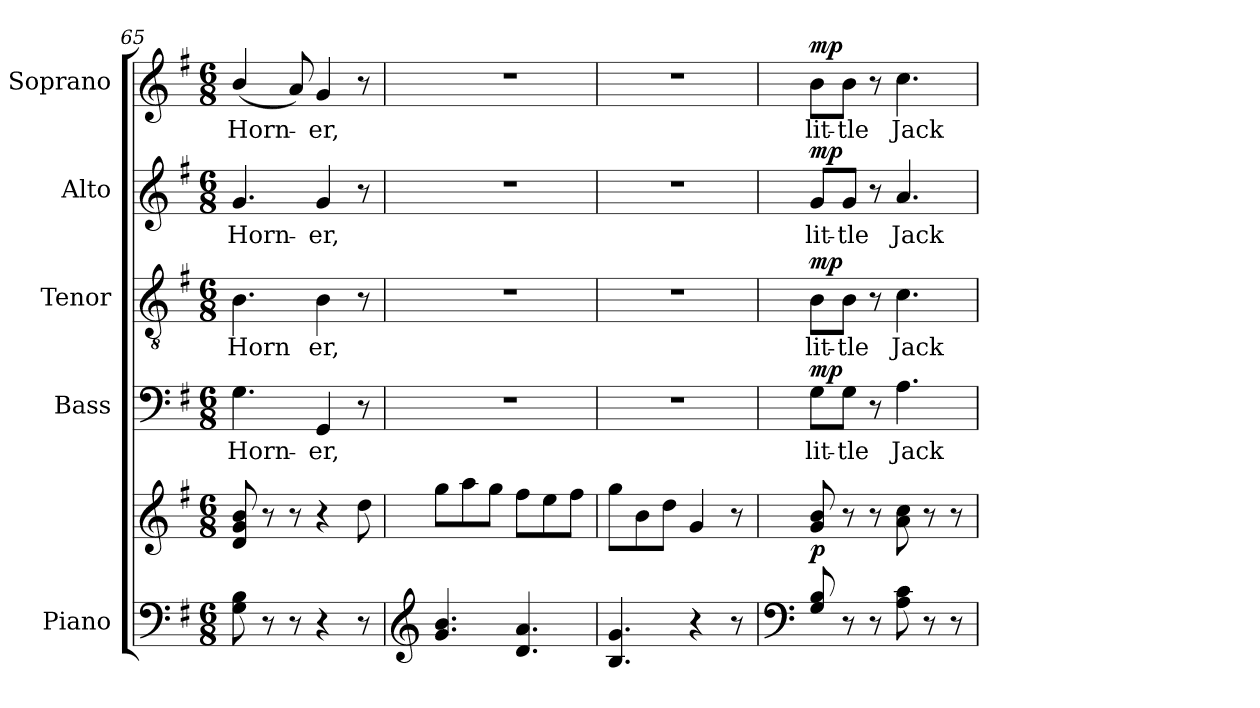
**kern	**kern	**dynam	**kern	**text	**dynam	**kern	**text	**dynam	**kern	**text	**dynam	**kern	**text	**dynam
*part5	*part5	*part5	*part4	*part4	*part4	*part3	*part3	*part3	*part2	*part2	*part2	*part1	*part1	*part1
*staff6	*staff5	*staff5/6	*staff4	*staff4	*staff4	*staff3	*staff3	*staff3	*staff2	*staff2	*staff2	*staff1	*staff1	*staff1
*I"Piano	*	*	*I"Bass	*	*	*I"Tenor	*	*	*I"Alto	*	*	*I"Soprano	*	*
*I'Pno.	*	*	*I'B.	*	*	*I'T.	*	*	*I'A.	*	*	*I'S.	*	*
*clefF4	*clefG2	*	*clefF4	*	*	*clefGv2	*	*	*clefG2	*	*	*clefG2	*	*
*	*	*	*	*	*	*ITrd7c12	*	*	*	*	*	*	*	*
*k[f#]	*k[f#]	*	*k[f#]	*	*	*k[f#]	*	*	*k[f#]	*	*	*k[f#]	*	*
*G:	*G:	*	*G:	*	*	*G:	*	*	*G:	*	*	*G:	*	*
*M6/8	*M6/8	*	*M6/8	*	*	*M6/8	*	*	*M6/8	*	*	*M6/8	*	*
=65	=65	=65	=65	=65	=65	=65	=65	=65	=65	=65	=65	=65	=65	=65
!	!	!	!	!LO:LY:b:color=#000000	!	!	!	!	!	!	!	!	!	!
!	!	!	!	!	!	!	!LO:LY:b:color=#000000	!	!	!	!	!	!	!
!	!	!	!	!	!	!	!	!	!	!LO:LY:b:color=#000000	!	!	!	!
!	!	!	!	!	!	!	!	!	!	!	!	!	!LO:LY:b:color=#000000	!
8Gi\ 8Bi	8di/ 8gi 8bi	.	4.Gi\	Horn-	.	4.BBi\	Horn	.	4.gi/	Horn-	.	(4bi/	Horn-	.
8r	8r	.	.	.	.	.	.	.	.	.	.	.	.	.
8r	8r	.	.	.	.	.	.	.	.	.	.	8ai/)	.	.
!	!	!	!	!LO:LY:b:color=#000000	!	!	!	!	!	!	!	!	!	!
!	!	!	!	!	!	!	!LO:LY:b:color=#000000	!	!	!	!	!	!	!
!	!	!	!	!	!	!	!	!	!	!LO:LY:b:color=#000000	!	!	!	!
!	!	!	!	!	!	!	!	!	!	!	!	!	!LO:LY:b:color=#000000	!
4r	4r	.	4GGi/	-er,	.	4BBi\	er,	.	4gi/	-er,	.	4gi/	-er,	.
8r	8ddi\	.	8r	.	.	8r	.	.	8r	.	.	8r	.	.
=66	=66	=66	=66	=66	=66	=66	=66	=66	=66	=66	=66	=66	=66	=66
*clefG2	*	*	*	*	*	*	*	*	*	*	*	*	*	*
!	!	!	!LO:N:vis=1	!	!	!LO:N:vis=1	!	!	!LO:N:vis=1	!	!	!LO:N:vis=1	!	!
4.gi/ 4.bi	8ggi\L	.	2.r	.	.	2.r	.	.	2.r	.	.	2.r	.	.
.	8aai\	.	.	.	.	.	.	.	.	.	.	.	.	.
.	8ggi\J	.	.	.	.	.	.	.	.	.	.	.	.	.
4.di/ 4.ai	8ff#i\L	.	.	.	.	.	.	.	.	.	.	.	.	.
.	8eei\	.	.	.	.	.	.	.	.	.	.	.	.	.
.	8ff#i\J	.	.	.	.	.	.	.	.	.	.	.	.	.
=67	=67	=67	=67	=67	=67	=67	=67	=67	=67	=67	=67	=67	=67	=67
!	!	!	!LO:N:vis=1	!	!	!LO:N:vis=1	!	!	!LO:N:vis=1	!	!	!LO:N:vis=1	!	!
4.Bi/ 4.gi	8ggi\L	.	2.r	.	.	2.r	.	.	2.r	.	.	2.r	.	.
.	8bi\	.	.	.	.	.	.	.	.	.	.	.	.	.
.	8ddi\J	.	.	.	.	.	.	.	.	.	.	.	.	.
4r	4gi/	.	.	.	.	.	.	.	.	.	.	.	.	.
8r	8r	.	.	.	.	.	.	.	.	.	.	.	.	.
=68	=68	=68	=68	=68	=68	=68	=68	=68	=68	=68	=68	=68	=68	=68
*clefF4	*	*	*	*	*	*	*	*	*	*	*	*	*	*
!	!	!	!	!LO:LY:b:color=#000000	!	!	!	!	!	!	!	!	!	!
!	!	!	!	!	!	!	!LO:LY:b:color=#000000	!	!	!	!	!	!	!
!	!	!	!	!	!	!	!	!	!	!LO:LY:b:color=#000000	!	!	!	!
!	!	!	!	!	!	!	!	!	!	!	!	!	!LO:LY:b:color=#000000	!
8Gi/ 8Bi	8gi/ 8bi	p	8Gi\L	lit-	mp	8BBi\L	lit-	mp	8gi/L	lit-	mp	8bi\L	lit-	mp
!	!	!	!	!LO:LY:b:color=#000000	!	!	!	!	!	!	!	!	!	!
!	!	!	!	!	!	!	!LO:LY:b:color=#000000	!	!	!	!	!	!	!
!	!	!	!	!	!	!	!	!	!	!LO:LY:b:color=#000000	!	!	!	!
!	!	!	!	!	!	!	!	!	!	!	!	!	!LO:LY:b:color=#000000	!
8r	8r	.	8Gi\J	-tle	.	8BBi\J	-tle	.	8gi/J	-tle	.	8bi\J	-tle	.
8r	8r	.	8r	.	.	8r	.	.	8r	.	.	8r	.	.
!	!	!	!	!LO:LY:b:color=#000000	!	!	!	!	!	!	!	!	!	!
!	!	!	!	!	!	!	!LO:LY:b:color=#000000	!	!	!	!	!	!	!
!	!	!	!	!	!	!	!	!	!	!LO:LY:b:color=#000000	!	!	!	!
!	!	!	!	!	!	!	!	!	!	!	!	!	!LO:LY:b:color=#000000	!
8Ai\ 8ci	8ai\ 8cci	.	4.Ai\	Jack	.	4.Ci\	Jack	.	4.ai/	Jack	.	4.cci\	Jack	.
8r	8r	.	.	.	.	.	.	.	.	.	.	.	.	.
8r	8r	.	.	.	.	.	.	.	.	.	.	.	.	.
=	=	=	=	=	=	=	=	=	=	=	=	=	=	=
*-	*-	*-	*-	*-	*-	*-	*-	*-	*-	*-	*-	*-	*-	*-
